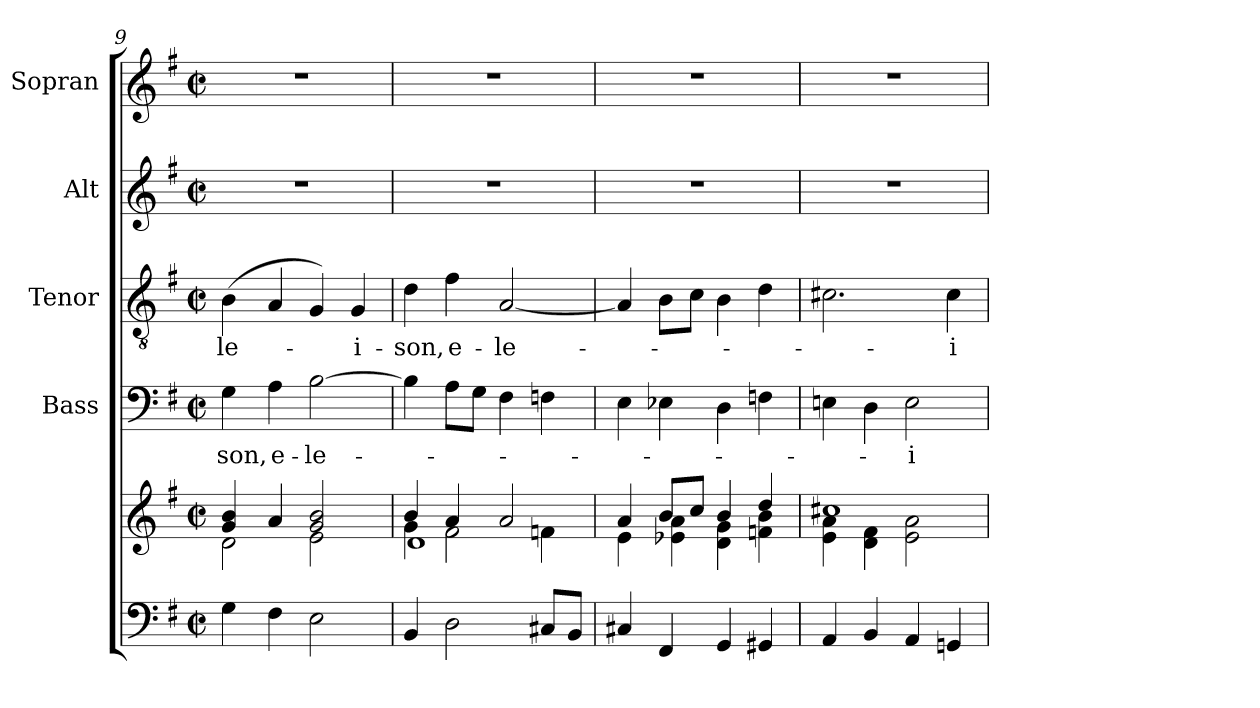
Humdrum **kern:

**kern	**kern	**kern	**text	**kern	**text	**kern	**kern
*part5	*part5	*part4	*part4	*part3	*part3	*part2	*part1
*staff6	*staff5	*staff4	*staff4	*staff3	*staff3	*staff2	*staff1
*	*	*I"Bass	*	*I"Tenor	*	*I"Alt	*I"Sopran
*	*	*I'B.	*	*I'T.	*	*I'A.	*I'S.
*clefF4	*clefG2	*clefF4	*	*clefGv2	*	*clefG2	*clefG2
*k[f#]	*k[f#]	*k[f#]	*	*k[f#]	*	*k[f#]	*k[f#]
*G:	*G:	*G:	*	*G:	*	*G:	*G:
*M2/2	*M2/2	*M2/2	*	*M2/2	*	*M2/2	*M2/2
*met(c|)	*met(c|)	*met(c|)	*	*met(c|)	*	*met(c|)	*met(c|)
=9	=9	=9	=9	=9	=9	=9	=9
*	*^	*	*	*	*	*	*
!	!	!	!	!LO:LY:b	!	!LO:LY:b	!	!
4G\	4g/ 4b/	2d\	4G\	-son,	(>4B\	-le-	1r	1r
!	!	!	!	!LO:LY:b	!	!	!	!
4F#\	4a/	.	4A\	e-	4A/	.	.	.
!	!	!	!	!LO:LY:b	!	!	!	!
2E\	2g/ 2b/	2e\	[2B\	-le-	4G/)	.	.	.
!	!	!	!	!	!	!LO:LY:b	!	!
.	.	.	.	.	4G/	-i-	.	.
=10	=10	=10	=10	=10	=10	=10	=10	=10
*	*	*^	*	*	*	*	*	*
!	!	!	!	!	!	!	!LO:LY:b	!	!
4BB/	4b/	4g\	1d	4B\]	.	4d\	-son,	1r	1r
!	!	!	!	!	!	!	!LO:LY:b	!	!
2D\	4a/	2f#\	.	8A\L	.	4f#\	e-	.	.
.	.	.	.	8G\J	.	.	.	.	.
!	!	!	!	!	!	!	!LO:LY:b	!	!
.	2a/	.	.	4F#\	.	[2A/	-le-	.	.
8C#X/L	.	4fn\	.	4Fn\	.	.	.	.	.
8BB/J	.	.	.	.	.	.	.	.	.
*	*	*v	*v	*	*	*	*	*	*
=11	=11	=11	=11	=11	=11	=11	=11	=11
4C#X/	4a/	4e\	4E\	.	4A/]	.	1r	1r
4FF#/	8b/L	4e-X\ 4a\	4E-X\	.	8B\L	.	.	.
.	8cc/J	.	.	.	8c\J	.	.	.
4GG/	4b/	4d\ 4g\	4D\	.	4B\	.	.	.
4GG#X/	4dd/	4fn\ 4b\	4Fn\	.	4d\	.	.	.
=12	=12	=12	=12	=12	=12	=12	=12	=12
4AA/	1cc#X	4e\ 4a\	4En\	.	2.c#X\	.	1r	1r
4BB/	.	4d\ 4f#\	4D\	.	.	.	.	.
!	!	!	!	!LO:LY:b	!	!	!	!
4AA/	.	2e\ 2a\	2E\	-i-	.	.	.	.
!	!	!	!	!	!	!LO:LY:b	!	!
4GGn/	.	.	.	.	4c#\	-i-	.	.
*	*v	*v	*	*	*	*	*	*
=	=	=	=	=	=	=	=
*-	*-	*-	*-	*-	*-	*-	*-
